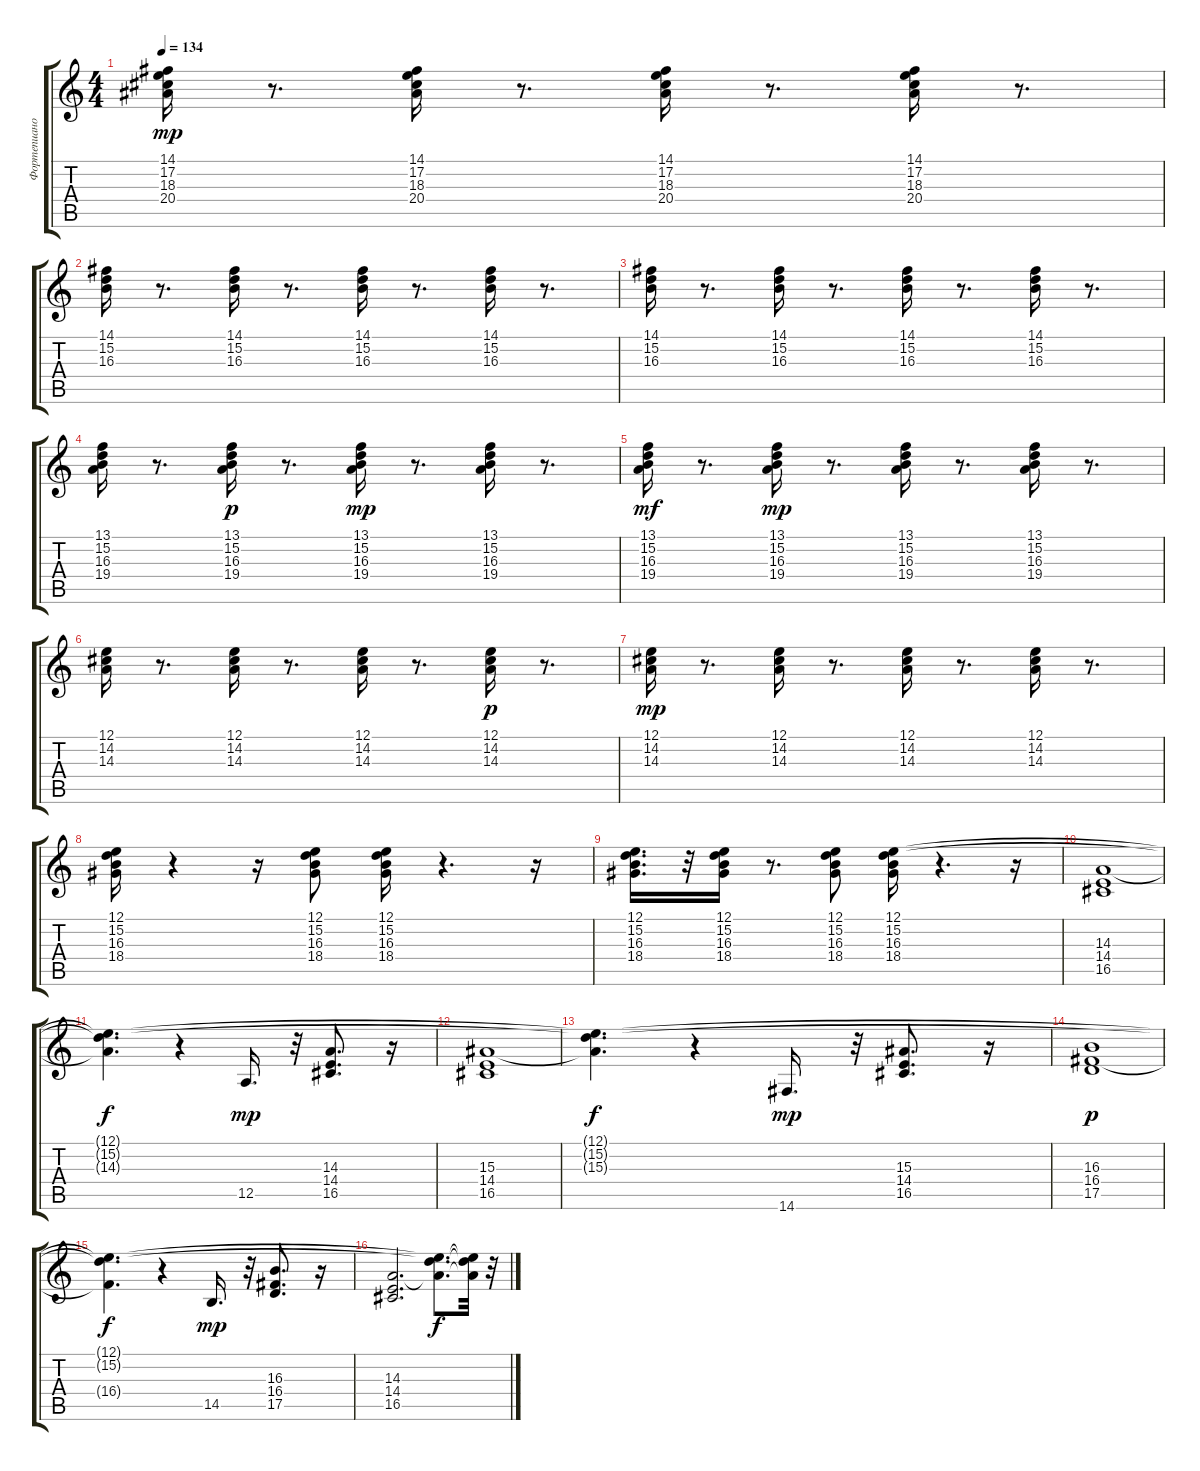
\track ("Фортепиано (аккомпанемент)" "Фортепиано") {instrument acousticgrandpiano}
\staff {score tabs}
\tuning (E4 B3 G3 D3 A2 E2) {hide}
\ts (4 4)
\tempo 134
\clef g2
\ks c
(14.1 17.2 18.3 20.4).16{dy mp} r.8{d} (14.1 17.2 18.3 20.4).16 r.8{d} (14.1 17.2 18.3 20.4).16 r.8{d} (14.1 17.2 18.3 20.4).16 r.8{d} |
(14.1 15.2 16.3).16 r.8{d} (14.1 15.2 16.3).16 r.8{d} (14.1 15.2 16.3).16 r.8{d} (14.1 15.2 16.3).16 r.8{d} |
(14.1 15.2 16.3).16 r.8{d} (14.1 15.2 16.3).16 r.8{d} (14.1 15.2 16.3).16 r.8{d} (14.1 15.2 16.3).16 r.8{d} |
(13.1 15.2 16.3 19.4).16 r.8{d} (13.1 15.2 16.3 19.4).16{dy p} r.8{d} (13.1 15.2 16.3 19.4).16{dy mp} r.8{d} (13.1 15.2 16.3 19.4).16 r.8{d} |
(13.1 15.2 16.3 19.4).16{dy mf} r.8{d} (13.1 15.2 16.3 19.4).16{dy mp} r.8{d} (13.1 15.2 16.3 19.4).16 r.8{d} (13.1 15.2 16.3 19.4).16 r.8{d} |
(12.1 14.2 14.3).16 r.8{d} (12.1 14.2 14.3).16 r.8{d} (12.1 14.2 14.3).16 r.8{d} (12.1 14.2 14.3).16{dy p} r.8{d} |
(12.1 14.2 14.3).16{dy mp} r.8{d} (12.1 14.2 14.3).16 r.8{d} (12.1 14.2 14.3).16 r.8{d} (12.1 14.2 14.3).16 r.8{d} |
(12.1 15.2 16.3 18.4).16 r.4 r.16 (12.1 15.2 16.3 18.4).8 (12.1 15.2 16.3 18.4).16 r.4{d} r.16 |
(12.1 15.2 16.3 18.4).16{d} r.32 (12.1 15.2 16.3 18.4).16 r.8{d} (12.1 15.2 16.3 18.4).8 (12.1 15.2 16.3 18.4).16 r.4{d} r.16 |
(14.3 14.4 16.5).1 |
(12.1{t} 15.2{t} 14.3{t}).4{d dy f} r.4 12.5.16{d dy mp} r.32 (14.3 14.4 16.5).8{d} r.16 |
(15.3 14.4 16.5).1 |
(12.1{t} 15.2{t} 15.3{t}).4{d dy f} r.4 14.6.16{d dy mp} r.32 (15.3 14.4 16.5).8{d} r.16 |
(16.3 16.4 17.5).1{dy p} |
(12.1{t} 15.2{t} 16.4{t}).4{d dy f} r.4 14.5.16{d dy mp} r.32 (16.3 16.4 17.5).8{d} r.16 |
(14.3 14.4 16.5).2{d} (12.1{t} 15.2{t} 14.3{t}).8{d dy f} (12.1{t} 15.2{t} 14.3{t}).32 r.32
